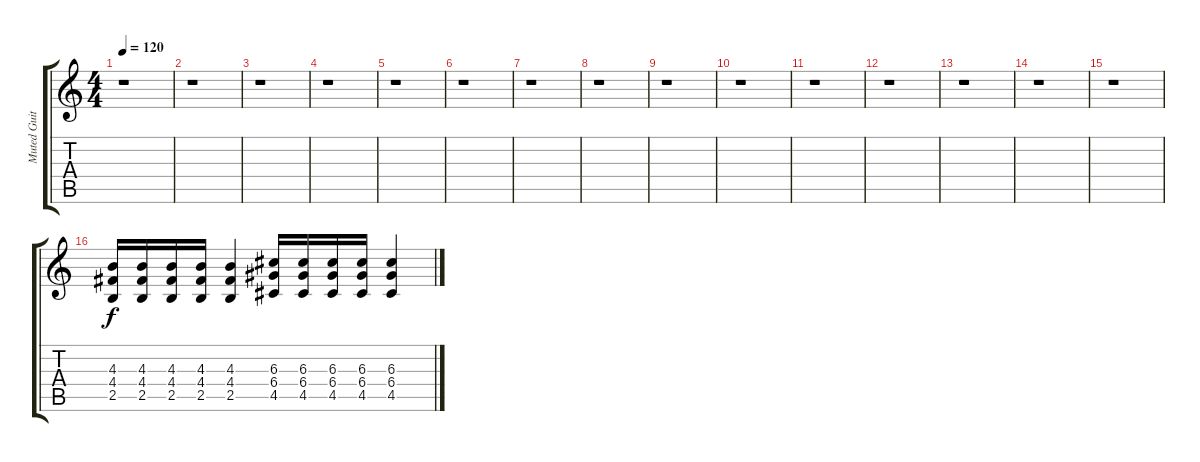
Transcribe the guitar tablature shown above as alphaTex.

\track ("Muted Guitar" "Muted Guit") {instrument electricguitarmuted}
\staff {score tabs}
\tuning (E4 B3 G3 D3 A2 E2) {hide}
\ts (4 4)
\tempo 120
\clef g2
\ks c
r.1{dy f} |
r.1 |
r.1 |
r.1 |
r.1 |
r.1 |
r.1 |
r.1 |
r.1 |
r.1 |
r.1 |
r.1 |
r.1 |
r.1 |
r.1 |
(4.3 4.4 2.5).16 (4.3 4.4 2.5).16 (4.3 4.4 2.5).16 (4.3 4.4 2.5).16 (4.3 4.4 2.5).4 (6.3 6.4 4.5).16 (6.3 6.4 4.5).16 (6.3 6.4 4.5).16 (6.3 6.4 4.5).16 (6.3 6.4 4.5).4
